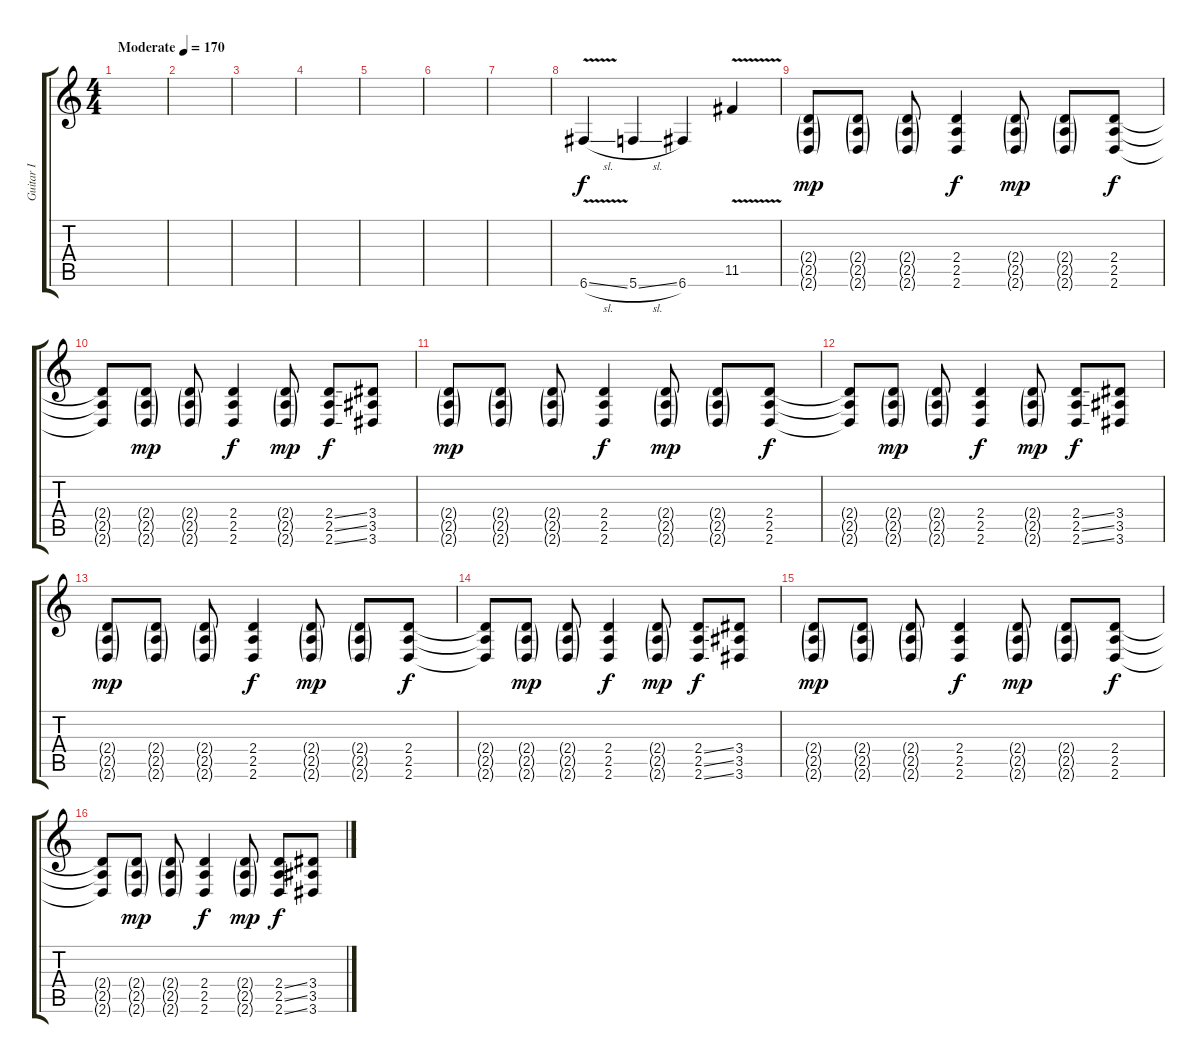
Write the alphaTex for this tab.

\track ("Guitar I" "Guitar I") {instrument distortionguitar}
\staff {score tabs}
\tuning (D4 A3 F3 C3 G2 C2) {hide}
\ts (4 4)
\tempo (170 "Moderate")
\clef g2
\ks c
|
|
|
|
|
|
|
6.6{v sl}.4 5.6{sl}.4 6.6.4 11.5{v}.4 |
(2.4{g} 2.5{g} 2.6{g}).8{dy mp} (2.4{g} 2.5{g} 2.6{g}).8 (2.4{g} 2.5{g} 2.6{g}).8 (2.4 2.5 2.6).4{dy f} (2.4{g} 2.5{g} 2.6{g}).8{dy mp} (2.4{g} 2.5{g} 2.6{g}).8 (2.4 2.5 2.6).8{dy f} |
(2.4{t} 2.5{t} 2.6{t}).8 (2.4{g} 2.5{g} 2.6{g}).8{dy mp} (2.4{g} 2.5{g} 2.6{g}).8 (2.4 2.5 2.6).4{dy f} (2.4{g} 2.5{g} 2.6{g}).8{dy mp} (2.4{ss} 2.5{ss} 2.6{ss}).8{dy f} (3.4 3.5 3.6).8 |
(2.4{g} 2.5{g} 2.6{g}).8{dy mp} (2.4{g} 2.5{g} 2.6{g}).8 (2.4{g} 2.5{g} 2.6{g}).8 (2.4 2.5 2.6).4{dy f} (2.4{g} 2.5{g} 2.6{g}).8{dy mp} (2.4{g} 2.5{g} 2.6{g}).8 (2.4 2.5 2.6).8{dy f} |
(2.4{t} 2.5{t} 2.6{t}).8 (2.4{g} 2.5{g} 2.6{g}).8{dy mp} (2.4{g} 2.5{g} 2.6{g}).8 (2.4 2.5 2.6).4{dy f} (2.4{g} 2.5{g} 2.6{g}).8{dy mp} (2.4{ss} 2.5{ss} 2.6{ss}).8{dy f} (3.4 3.5 3.6).8 |
(2.4{g} 2.5{g} 2.6{g}).8{dy mp} (2.4{g} 2.5{g} 2.6{g}).8 (2.4{g} 2.5{g} 2.6{g}).8 (2.4 2.5 2.6).4{dy f} (2.4{g} 2.5{g} 2.6{g}).8{dy mp} (2.4{g} 2.5{g} 2.6{g}).8 (2.4 2.5 2.6).8{dy f} |
(2.4{t} 2.5{t} 2.6{t}).8 (2.4{g} 2.5{g} 2.6{g}).8{dy mp} (2.4{g} 2.5{g} 2.6{g}).8 (2.4 2.5 2.6).4{dy f} (2.4{g} 2.5{g} 2.6{g}).8{dy mp} (2.4{ss} 2.5{ss} 2.6{ss}).8{dy f} (3.4 3.5 3.6).8 |
(2.4{g} 2.5{g} 2.6{g}).8{dy mp} (2.4{g} 2.5{g} 2.6{g}).8 (2.4{g} 2.5{g} 2.6{g}).8 (2.4 2.5 2.6).4{dy f} (2.4{g} 2.5{g} 2.6{g}).8{dy mp} (2.4{g} 2.5{g} 2.6{g}).8 (2.4 2.5 2.6).8{dy f} |
(2.4{t} 2.5{t} 2.6{t}).8 (2.4{g} 2.5{g} 2.6{g}).8{dy mp} (2.4{g} 2.5{g} 2.6{g}).8 (2.4 2.5 2.6).4{dy f} (2.4{g} 2.5{g} 2.6{g}).8{dy mp} (2.4{ss} 2.5{ss} 2.6{ss}).8{dy f} (3.4 3.5 3.6).8
